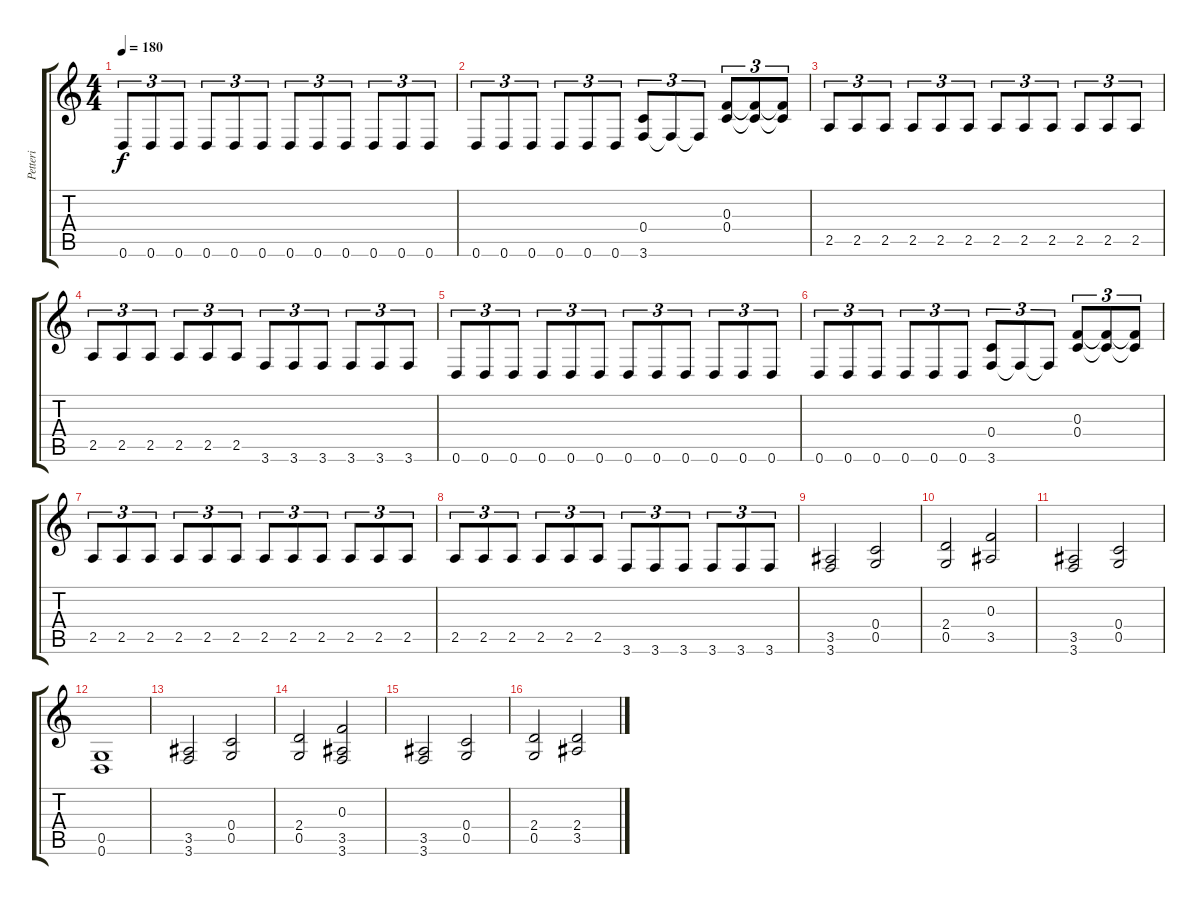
\track ("Petteri" "Petteri") {instrument distortionguitar}
\staff {score tabs}
\tuning (D4 A3 F3 C3 G2 D2) {hide}
\ts (4 4)
\tempo 180
\clef g2
\ks c
0.6.8{tu (3 2) dy f} 0.6.8{tu (3 2)} 0.6.8{tu (3 2)} 0.6.8{tu (3 2)} 0.6.8{tu (3 2)} 0.6.8{tu (3 2)} 0.6.8{tu (3 2)} 0.6.8{tu (3 2)} 0.6.8{tu (3 2)} 0.6.8{tu (3 2)} 0.6.8{tu (3 2)} 0.6.8{tu (3 2)} |
0.6.8{tu (3 2)} 0.6.8{tu (3 2)} 0.6.8{tu (3 2)} 0.6.8{tu (3 2)} 0.6.8{tu (3 2)} 0.6.8{tu (3 2)} (0.4 3.6).8{tu (3 2)} 3.6{t}.8{tu (3 2)} 3.6{t}.8{tu (3 2)} (0.3 0.4).8{tu (3 2)} (0.3{t} 0.4{t}).8{tu (3 2)} (0.3{t} 0.4{t}).8{tu (3 2)} |
2.5.8{tu (3 2)} 2.5.8{tu (3 2)} 2.5.8{tu (3 2)} 2.5.8{tu (3 2)} 2.5.8{tu (3 2)} 2.5.8{tu (3 2)} 2.5.8{tu (3 2)} 2.5.8{tu (3 2)} 2.5.8{tu (3 2)} 2.5.8{tu (3 2)} 2.5.8{tu (3 2)} 2.5.8{tu (3 2)} |
2.5.8{tu (3 2)} 2.5.8{tu (3 2)} 2.5.8{tu (3 2)} 2.5.8{tu (3 2)} 2.5.8{tu (3 2)} 2.5.8{tu (3 2)} 3.6.8{tu (3 2)} 3.6.8{tu (3 2)} 3.6.8{tu (3 2)} 3.6.8{tu (3 2)} 3.6.8{tu (3 2)} 3.6.8{tu (3 2)} |
0.6.8{tu (3 2)} 0.6.8{tu (3 2)} 0.6.8{tu (3 2)} 0.6.8{tu (3 2)} 0.6.8{tu (3 2)} 0.6.8{tu (3 2)} 0.6.8{tu (3 2)} 0.6.8{tu (3 2)} 0.6.8{tu (3 2)} 0.6.8{tu (3 2)} 0.6.8{tu (3 2)} 0.6.8{tu (3 2)} |
0.6.8{tu (3 2)} 0.6.8{tu (3 2)} 0.6.8{tu (3 2)} 0.6.8{tu (3 2)} 0.6.8{tu (3 2)} 0.6.8{tu (3 2)} (0.4 3.6).8{tu (3 2)} 3.6{t}.8{tu (3 2)} 3.6{t}.8{tu (3 2)} (0.3 0.4).8{tu (3 2)} (0.3{t} 0.4{t}).8{tu (3 2)} (0.3{t} 0.4{t}).8{tu (3 2)} |
2.5.8{tu (3 2)} 2.5.8{tu (3 2)} 2.5.8{tu (3 2)} 2.5.8{tu (3 2)} 2.5.8{tu (3 2)} 2.5.8{tu (3 2)} 2.5.8{tu (3 2)} 2.5.8{tu (3 2)} 2.5.8{tu (3 2)} 2.5.8{tu (3 2)} 2.5.8{tu (3 2)} 2.5.8{tu (3 2)} |
2.5.8{tu (3 2)} 2.5.8{tu (3 2)} 2.5.8{tu (3 2)} 2.5.8{tu (3 2)} 2.5.8{tu (3 2)} 2.5.8{tu (3 2)} 3.6.8{tu (3 2)} 3.6.8{tu (3 2)} 3.6.8{tu (3 2)} 3.6.8{tu (3 2)} 3.6.8{tu (3 2)} 3.6.8{tu (3 2)} |
(3.5 3.6).2 (0.4 0.5).2 |
(2.4 0.5).2 (0.3 3.5).2 |
(3.5 3.6).2 (0.4 0.5).2 |
(0.5 0.6).1 |
(3.5 3.6).2 (0.4 0.5).2 |
(2.4 0.5).2 (0.3 3.5 3.6).2 |
(3.5 3.6).2 (0.4 0.5).2 |
(2.4 0.5).2 (2.4 3.5).2
